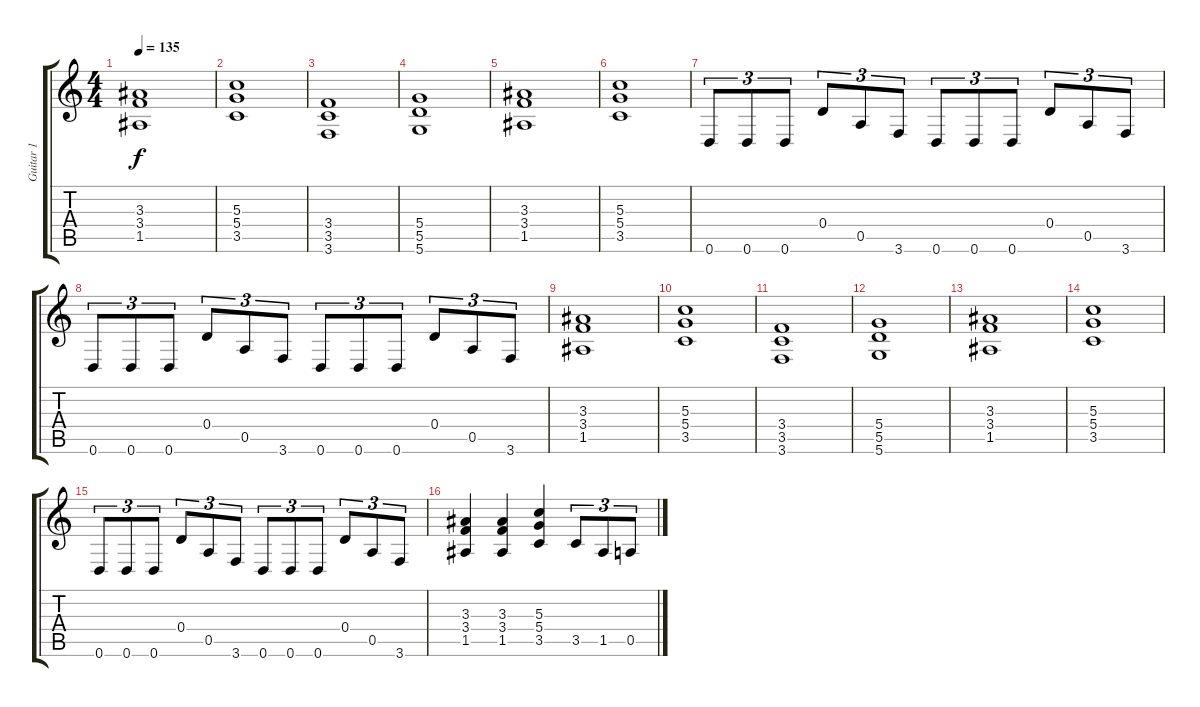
\track ("Guitar 1" "Guitar 1") {instrument distortionguitar}
\staff {score tabs}
\tuning (E4 B3 G3 D3 A2 D2) {hide}
\ts (4 4)
\tempo 135
\clef g2
\ks c
(3.3 3.4 1.5).1{dy f} |
(5.3 5.4 3.5).1 |
(3.4 3.5 3.6).1 |
(5.4 5.5 5.6).1 |
(3.3 3.4 1.5).1 |
(5.3 5.4 3.5).1 |
0.6.8{tu (3 2)} 0.6.8{tu (3 2)} 0.6.8{tu (3 2)} 0.4.8{tu (3 2)} 0.5.8{tu (3 2)} 3.6.8{tu (3 2)} 0.6.8{tu (3 2)} 0.6.8{tu (3 2)} 0.6.8{tu (3 2)} 0.4.8{tu (3 2)} 0.5.8{tu (3 2)} 3.6.8{tu (3 2)} |
0.6.8{tu (3 2)} 0.6.8{tu (3 2)} 0.6.8{tu (3 2)} 0.4.8{tu (3 2)} 0.5.8{tu (3 2)} 3.6.8{tu (3 2)} 0.6.8{tu (3 2)} 0.6.8{tu (3 2)} 0.6.8{tu (3 2)} 0.4.8{tu (3 2)} 0.5.8{tu (3 2)} 3.6.8{tu (3 2)} |
(3.3 3.4 1.5).1 |
(5.3 5.4 3.5).1 |
(3.4 3.5 3.6).1 |
(5.4 5.5 5.6).1 |
(3.3 3.4 1.5).1 |
(5.3 5.4 3.5).1 |
0.6.8{tu (3 2)} 0.6.8{tu (3 2)} 0.6.8{tu (3 2)} 0.4.8{tu (3 2)} 0.5.8{tu (3 2)} 3.6.8{tu (3 2)} 0.6.8{tu (3 2)} 0.6.8{tu (3 2)} 0.6.8{tu (3 2)} 0.4.8{tu (3 2)} 0.5.8{tu (3 2)} 3.6.8{tu (3 2)} |
(3.3 3.4 1.5).4 (3.3 3.4 1.5).4 (5.3 5.4 3.5).4 3.5.8{tu (3 2)} 1.5.8{tu (3 2)} 0.5.8{tu (3 2)}
